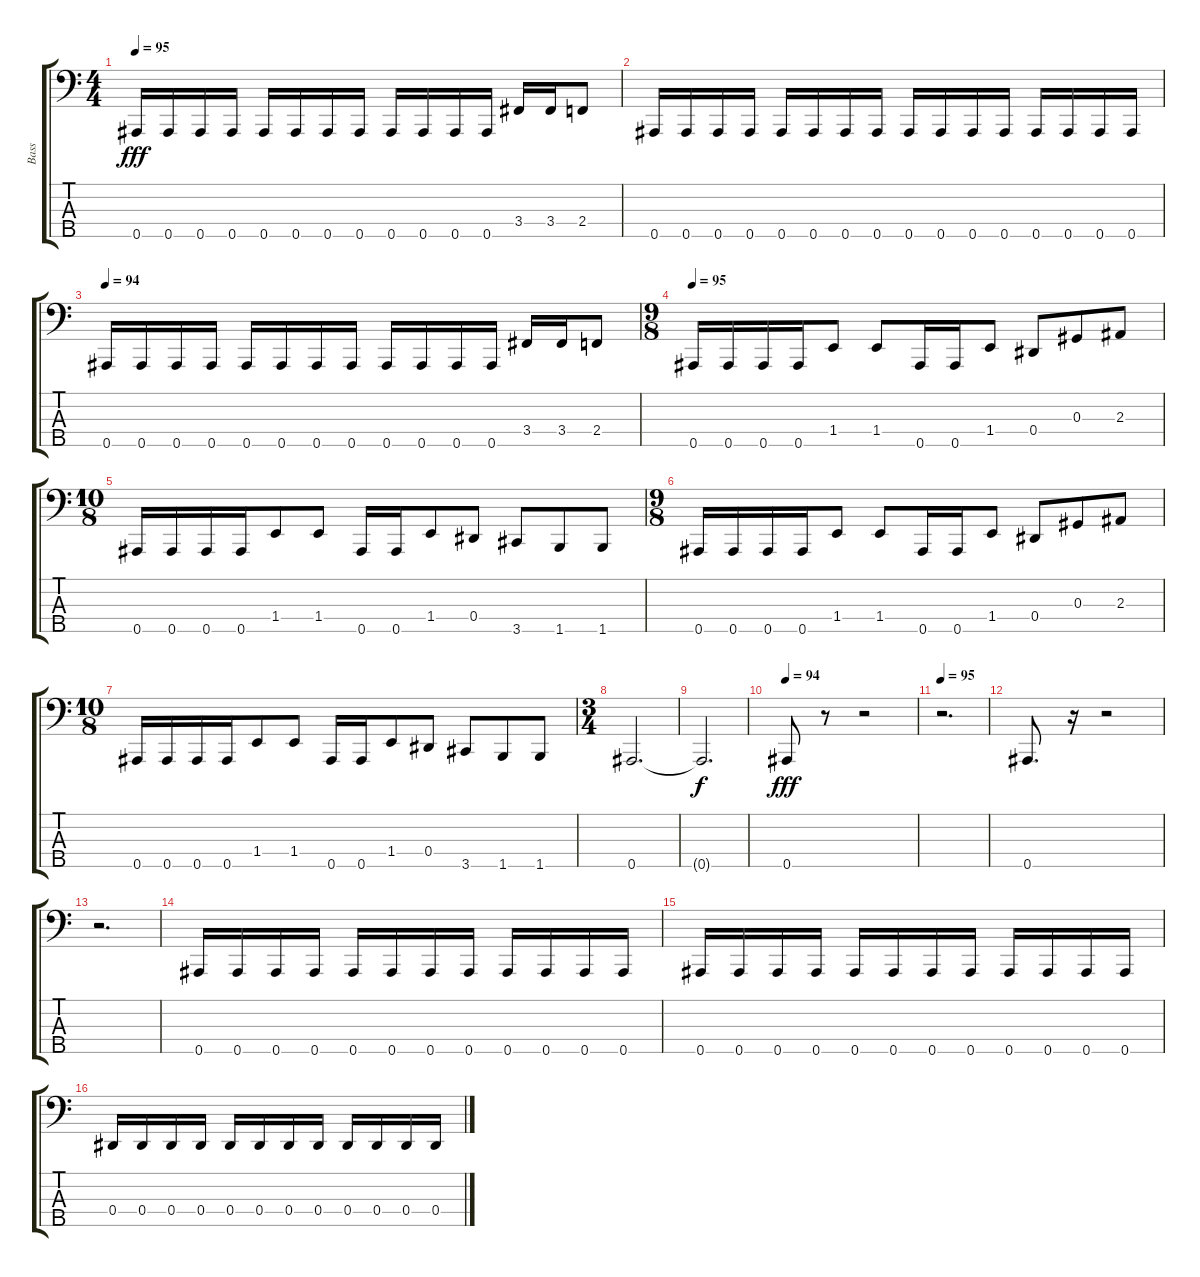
\track ("Bass" "Bass") {solo instrument electricbassfinger}
\staff {score tabs}
\tuning (Gb2 Db2 Ab1 Eb1 Bb0) {hide}
\ts (4 4)
\tempo 95
\clef f4
\ks c
0.5.16{dy fff} 0.5.16 0.5.16 0.5.16 0.5.16 0.5.16 0.5.16 0.5.16 0.5.16 0.5.16 0.5.16 0.5.16 3.4.16 3.4.16 2.4.8 |
0.5.16 0.5.16 0.5.16 0.5.16 0.5.16 0.5.16 0.5.16 0.5.16 0.5.16 0.5.16 0.5.16 0.5.16 0.5.16 0.5.16 0.5.16 0.5.16 |
\tempo 94
0.5.16 0.5.16 0.5.16 0.5.16 0.5.16 0.5.16 0.5.16 0.5.16 0.5.16 0.5.16 0.5.16 0.5.16 3.4.16 3.4.16 2.4.8 |
\ts (9 8)
\tempo 95
0.5.16 0.5.16 0.5.16 0.5.16 1.4.8 1.4.8 0.5.16 0.5.16 1.4.8 0.4.8 0.3.8 2.3.8 |
\ts (10 8)
0.5.16 0.5.16 0.5.16 0.5.16 1.4.8 1.4.8 0.5.16 0.5.16 1.4.8 0.4.8 3.5.8 1.5.8 1.5.8 |
\ts (9 8)
0.5.16 0.5.16 0.5.16 0.5.16 1.4.8 1.4.8 0.5.16 0.5.16 1.4.8 0.4.8 0.3.8 2.3.8 |
\ts (10 8)
0.5.16 0.5.16 0.5.16 0.5.16 1.4.8 1.4.8 0.5.16 0.5.16 1.4.8 0.4.8 3.5.8 1.5.8 1.5.8 |
\ts (3 4)
0.5.2{d} |
0.5{t}.2{d dy f} |
\tempo 94
0.5.8{dy fff} r.8 r.2 |
\tempo 95
r.2{d} |
0.5.8{d} r.16 r.2 |
r.2{d} |
0.5.16 0.5.16 0.5.16 0.5.16 0.5.16 0.5.16 0.5.16 0.5.16 0.5.16 0.5.16 0.5.16 0.5.16 |
0.5.16 0.5.16 0.5.16 0.5.16 0.5.16 0.5.16 0.5.16 0.5.16 0.5.16 0.5.16 0.5.16 0.5.16 |
0.4.16 0.4.16 0.4.16 0.4.16 0.4.16 0.4.16 0.4.16 0.4.16 0.4.16 0.4.16 0.4.16 0.4.16
